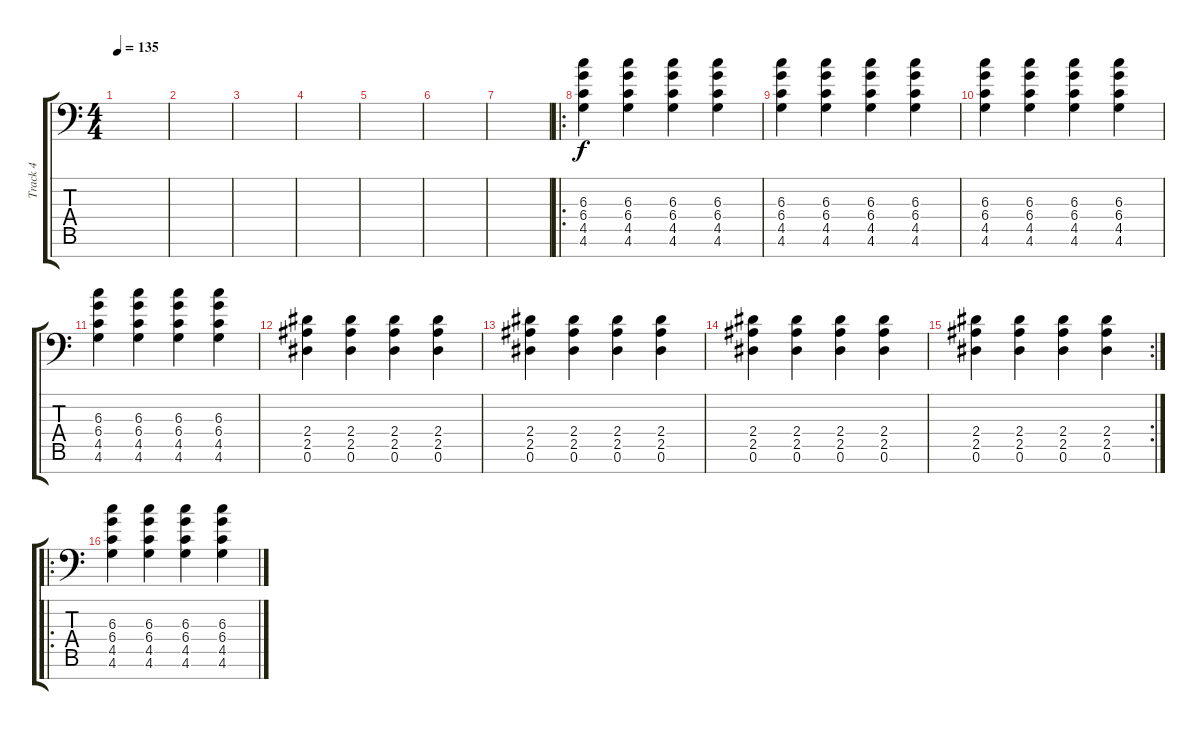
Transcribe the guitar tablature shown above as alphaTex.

\track ("Track 4" "Track 4") {instrument distortionguitar}
\staff {score tabs}
\tuning (Eb4 Bb3 Gb3 Db3 Ab2 Eb2 Ab1) {hide}
\ts (4 4)
\tempo 135
\clef f4
\ks c
|
|
|
|
|
|
|
\ro
(6.3 6.4 4.5 4.6).4 (6.3 6.4 4.5 4.6).4 (6.3 6.4 4.5 4.6).4 (6.3 6.4 4.5 4.6).4 |
(6.3 6.4 4.5 4.6).4 (6.3 6.4 4.5 4.6).4 (6.3 6.4 4.5 4.6).4 (6.3 6.4 4.5 4.6).4 |
(6.3 6.4 4.5 4.6).4 (6.3 6.4 4.5 4.6).4 (6.3 6.4 4.5 4.6).4 (6.3 6.4 4.5 4.6).4 |
(6.3 6.4 4.5 4.6).4 (6.3 6.4 4.5 4.6).4 (6.3 6.4 4.5 4.6).4 (6.3 6.4 4.5 4.6).4 |
(2.4 2.5 0.6).4 (2.4 2.5 0.6).4 (2.4 2.5 0.6).4 (2.4 2.5 0.6).4 |
(2.4 2.5 0.6).4 (2.4 2.5 0.6).4 (2.4 2.5 0.6).4 (2.4 2.5 0.6).4 |
(2.4 2.5 0.6).4 (2.4 2.5 0.6).4 (2.4 2.5 0.6).4 (2.4 2.5 0.6).4 |
\rc 2
(2.4 2.5 0.6).4 (2.4 2.5 0.6).4 (2.4 2.5 0.6).4 (2.4 2.5 0.6).4 |
\ro
(6.3 6.4 4.5 4.6).4 (6.3 6.4 4.5 4.6).4 (6.3 6.4 4.5 4.6).4 (6.3 6.4 4.5 4.6).4
